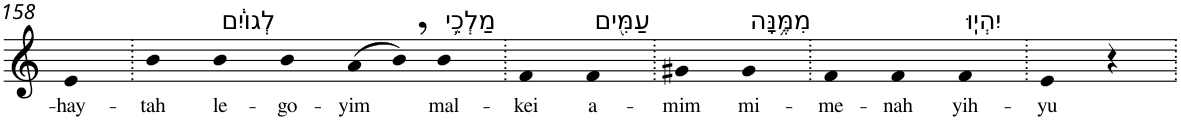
**kern	**text
*part1	*part1
*staff1	*staff1
*I"Piano	*
*I'Pno	*
!!LO:PB:g=z
*clefG2	*
*k[]	*
=158	=158
!	!LO:LY:b
4e	-hay-
=159.	=159.
!	!LO:LY:b
4b	-tah
!LO:TX:a:t=לְגוֹיִ֔ם	!
!	!LO:LY:b
4b	le-
!	!LO:LY:b
4b	-go-
!	!LO:LY:b
(>8a	-yim
8b,)	.
!LO:TX:a:t=מַלְכֵ֥י	!
!	!LO:LY:b
4b	mal-
=160.	=160.
!	!LO:LY:b
4f	-kei
!LO:TX:a:t=עַמִּ֖ים	!
!	!LO:LY:b
4f	a-
=161.	=161.
!	!LO:LY:b
4g#X	-mim
!LO:TX:a:t=מִמֶּ֥נָּה	!
!	!LO:LY:b
4g#	mi-
=162.	=162.
!	!LO:LY:b
4f	-me-
!	!LO:LY:b
4f	-nah
!LO:TX:a:t=יִהְיֽוּ	!
!	!LO:LY:b
4f	yih-
=163.	=163.
!	!LO:LY:b
4e	-yu
4r	.
=.	=.
*-	*-
